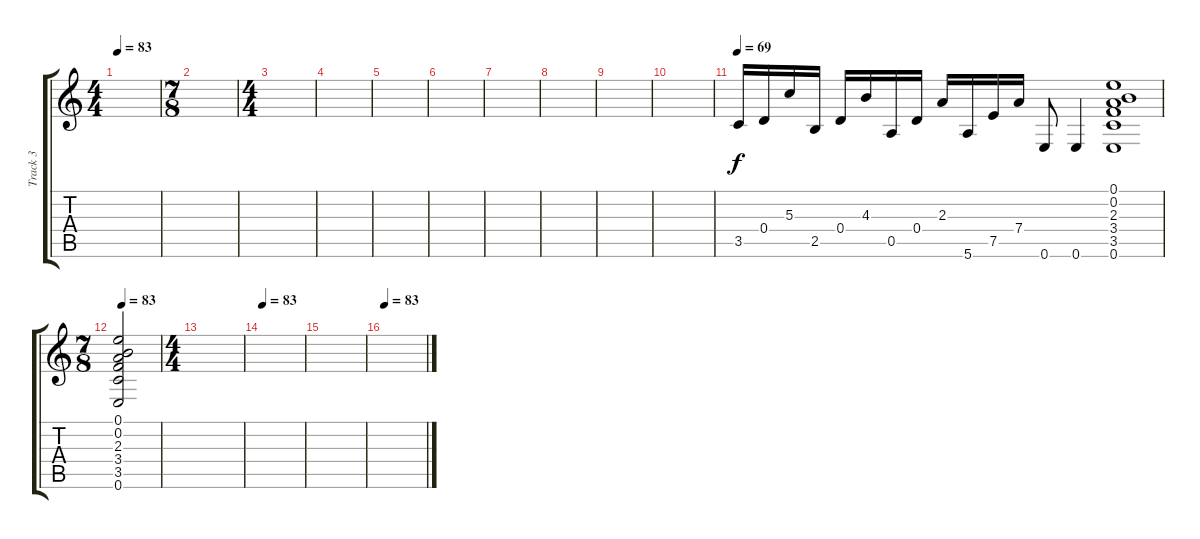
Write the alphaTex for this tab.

\track ("Track 3" "Track 3") {instrument acousticguitarsteel}
\staff {score tabs}
\tuning (E4 B3 G3 D3 A2 E2) {hide}
\ts (4 4)
\tempo 83
\clef g2
\ks c
|
\ts (7 8)
|
\ts (4 4)
|
|
|
|
|
|
|
|
\tempo 69
3.5.16 0.4.16 5.3.16 2.5.16 0.4.16 4.3.16 0.5.16 0.4.16 2.3.16 5.6.16 7.5.16 7.4.16 0.6.8 0.6.4 (0.1 0.2 2.3 3.4 3.5 0.6).1 |
\ts (7 8)
\tempo 83
(0.1 0.2 2.3 3.4 3.5 0.6).2 |
\ts (4 4)
|
\tempo 83
|
|
\tempo 83
